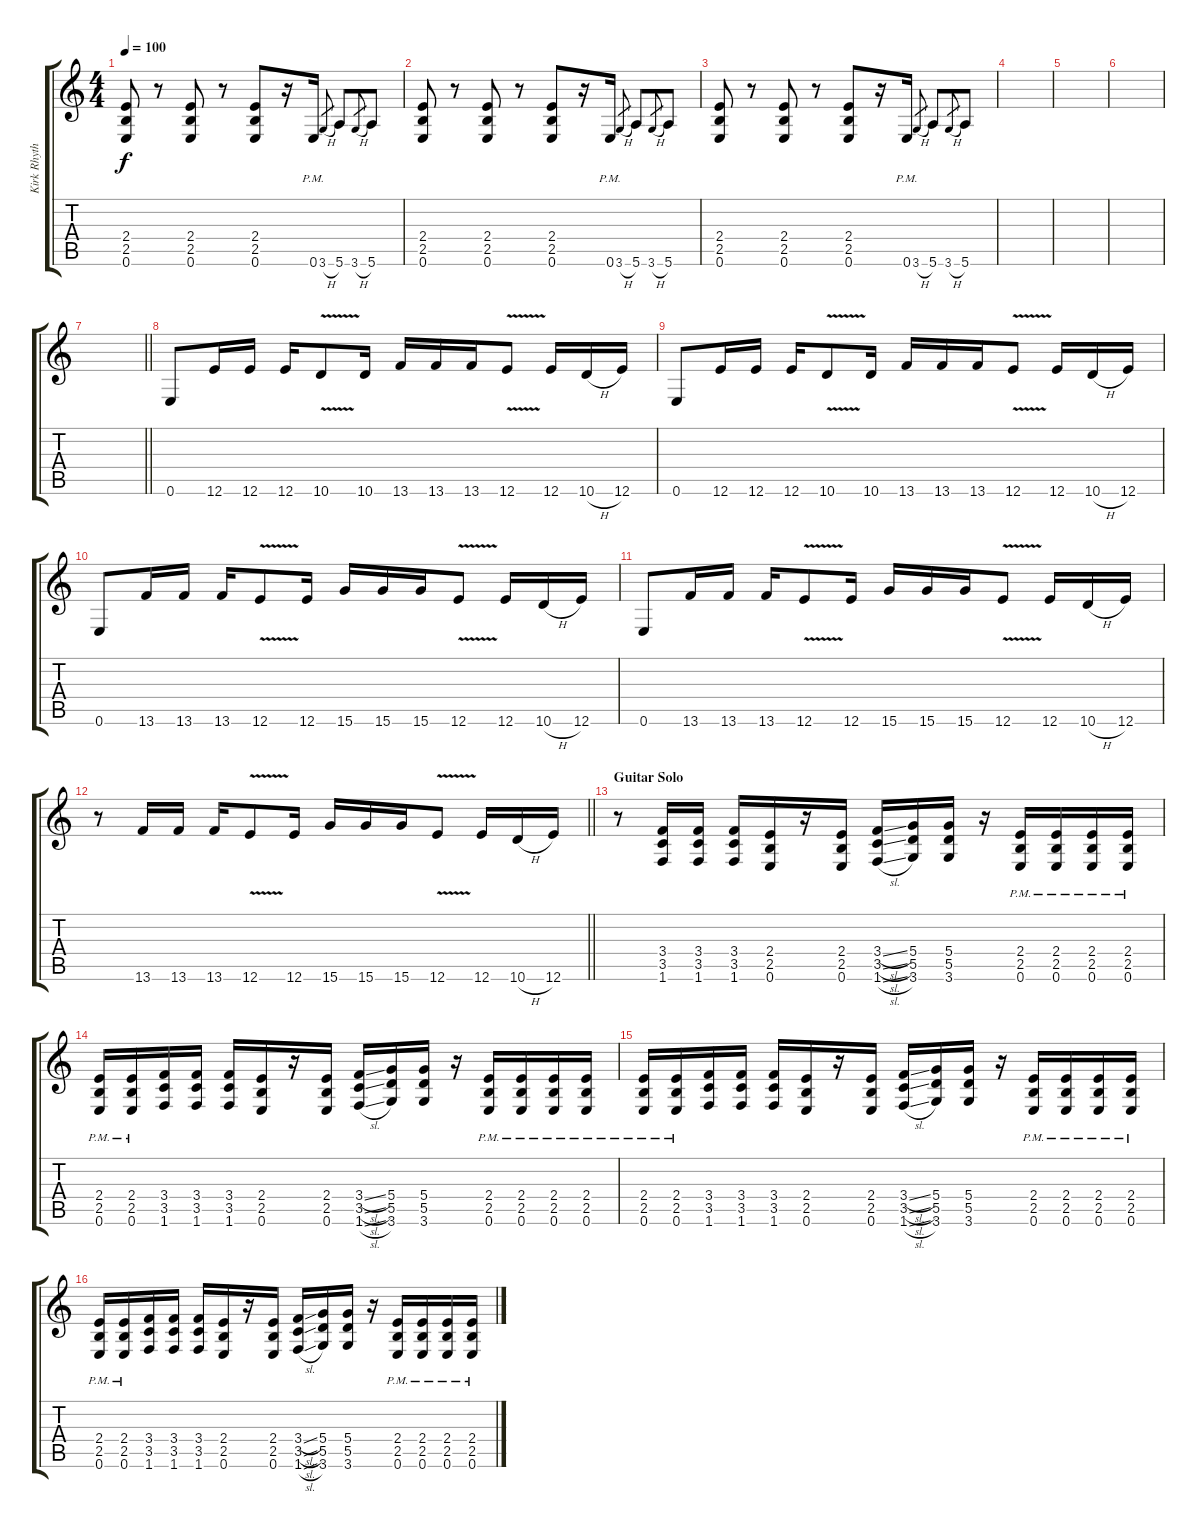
\track ("Kirk Rhythm" "Kirk Rhyth") {instrument distortionguitar}
\staff {score tabs}
\tuning (E4 B3 G3 D3 A2 E2) {hide}
\ts (4 4)
\tempo 100
\clef g2
\ks c
(2.4 2.5 0.6).8{dy f} r.8 (2.4 2.5 0.6).8 r.8 (2.4 2.5 0.6).8 r.16 0.6{pm}.16 3.6{h}.8{gr} 5.6.8 3.6{h}.8{gr} 5.6.8 |
(2.4 2.5 0.6).8 r.8 (2.4 2.5 0.6).8 r.8 (2.4 2.5 0.6).8 r.16 0.6{pm}.16 3.6{h}.8{gr} 5.6.8 3.6{h}.8{gr} 5.6.8 |
(2.4 2.5 0.6).8 r.8 (2.4 2.5 0.6).8 r.8 (2.4 2.5 0.6).8 r.16 0.6{pm}.16 3.6{h}.8{gr} 5.6.8 3.6{h}.8{gr} 5.6.8 |
|
|
|
\barLineRight lightlight
|
0.6.8 12.6.16 12.6.16 12.6.16 10.6{v}.8 10.6.16 13.6.16 13.6.16 13.6.16 12.6{v}.8 12.6.16 10.6{h}.16 12.6.16 |
0.6.8 12.6.16 12.6.16 12.6.16 10.6{v}.8 10.6.16 13.6.16 13.6.16 13.6.16 12.6{v}.8 12.6.16 10.6{h}.16 12.6.16 |
0.6.8 13.6.16 13.6.16 13.6.16 12.6{v}.8 12.6.16 15.6.16 15.6.16 15.6.16 12.6{v}.8 12.6.16 10.6{h}.16 12.6.16 |
0.6.8 13.6.16 13.6.16 13.6.16 12.6{v}.8 12.6.16 15.6.16 15.6.16 15.6.16 12.6{v}.8 12.6.16 10.6{h}.16 12.6.16 |
\barLineRight lightlight
r.8 13.6.16 13.6.16 13.6.16 12.6{v}.8 12.6.16 15.6.16 15.6.16 15.6.16 12.6{v}.8 12.6.16 10.6{h}.16 12.6.16 |
\section ("" "Guitar Solo")
r.8 (3.4 3.5 1.6).16 (3.4 3.5 1.6).16 (3.4 3.5 1.6).16 (2.4 2.5 0.6).16 r.16 (2.4 2.5 0.6).16 (3.4{sl} 3.5{sl} 1.6{sl}).16 (5.4 5.5 3.6).16 (5.4 5.5 3.6).16 r.16 (2.4{pm} 2.5{pm} 0.6{pm}).16 (2.4{pm} 2.5{pm} 0.6{pm}).16 (2.4{pm} 2.5{pm} 0.6{pm}).16 (2.4{pm} 2.5{pm} 0.6{pm}).16 |
(2.4{pm} 2.5{pm} 0.6{pm}).16 (2.4{pm} 2.5{pm} 0.6{pm}).16 (3.4 3.5 1.6).16 (3.4 3.5 1.6).16 (3.4 3.5 1.6).16 (2.4 2.5 0.6).16 r.16 (2.4 2.5 0.6).16 (3.4{sl} 3.5{sl} 1.6{sl}).16 (5.4 5.5 3.6).16 (5.4 5.5 3.6).16 r.16 (2.4{pm} 2.5{pm} 0.6{pm}).16 (2.4{pm} 2.5{pm} 0.6{pm}).16 (2.4{pm} 2.5{pm} 0.6{pm}).16 (2.4{pm} 2.5{pm} 0.6{pm}).16 |
(2.4{pm} 2.5{pm} 0.6{pm}).16 (2.4{pm} 2.5{pm} 0.6{pm}).16 (3.4 3.5 1.6).16 (3.4 3.5 1.6).16 (3.4 3.5 1.6).16 (2.4 2.5 0.6).16 r.16 (2.4 2.5 0.6).16 (3.4{sl} 3.5{sl} 1.6{sl}).16 (5.4 5.5 3.6).16 (5.4 5.5 3.6).16 r.16 (2.4{pm} 2.5{pm} 0.6{pm}).16 (2.4{pm} 2.5{pm} 0.6{pm}).16 (2.4{pm} 2.5{pm} 0.6{pm}).16 (2.4{pm} 2.5{pm} 0.6{pm}).16 |
(2.4{pm} 2.5{pm} 0.6{pm}).16 (2.4{pm} 2.5{pm} 0.6{pm}).16 (3.4 3.5 1.6).16 (3.4 3.5 1.6).16 (3.4 3.5 1.6).16 (2.4 2.5 0.6).16 r.16 (2.4 2.5 0.6).16 (3.4{sl} 3.5{sl} 1.6{sl}).16 (5.4 5.5 3.6).16 (5.4 5.5 3.6).16 r.16 (2.4{pm} 2.5{pm} 0.6{pm}).16 (2.4{pm} 2.5{pm} 0.6{pm}).16 (2.4{pm} 2.5{pm} 0.6{pm}).16 (2.4{pm} 2.5{pm} 0.6{pm}).16
